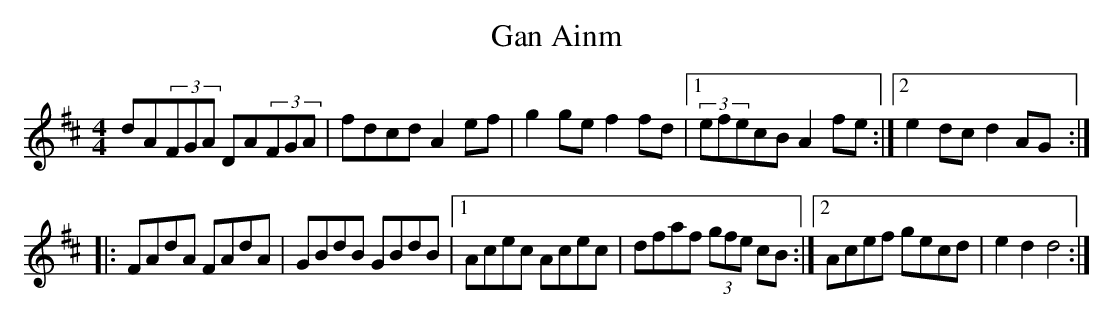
X:1
T:Gan Ainm
M:4/4
L:1/8
K:D
dA(3FGA DA(3FGA | fdcd A2ef | g2ge f2fd |1 (3efecB A2fe :|2 e2dc d2AG ::
FAdA FAdA | GBdB GBdB |1 Acec Acec | dfaf (3gfe cB :|2 Acef gecd | e2d2 d4 :|
